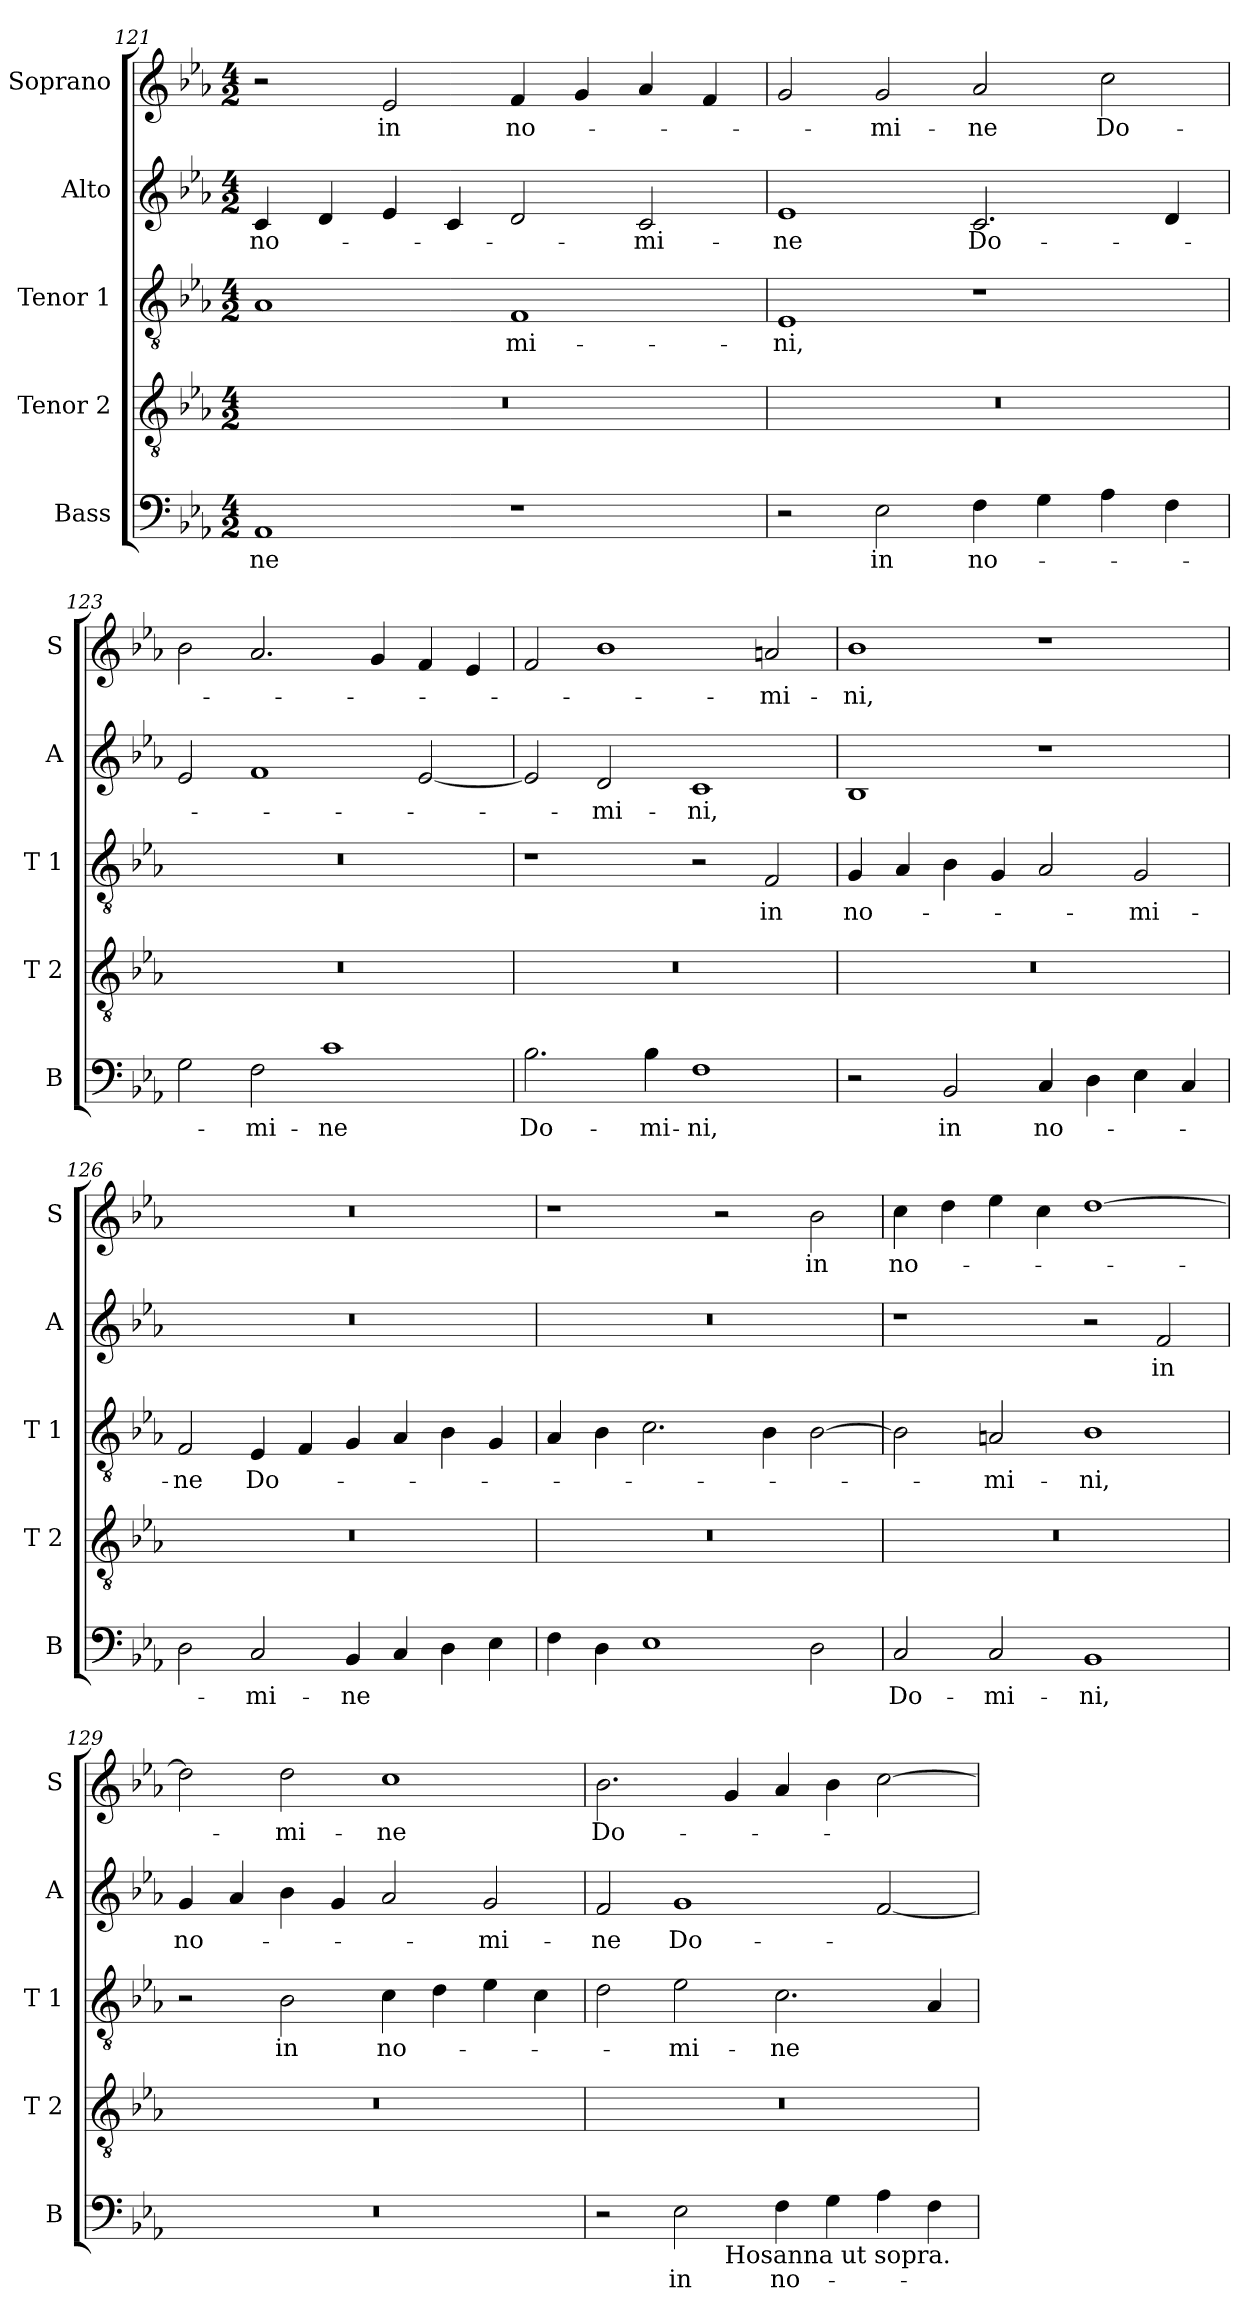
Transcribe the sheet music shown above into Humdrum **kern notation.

**kern	**text	**kern	**kern	**text	**kern	**text	**kern	**text
*part5	*part5	*part4	*part3	*part3	*part2	*part2	*part1	*part1
*staff5	*staff5	*staff4	*staff3	*staff3	*staff2	*staff2	*staff1	*staff1
*I"Bass	*	*I"Tenor 2	*I"Tenor 1	*	*I"Alto	*	*I"Soprano	*
*I'B	*	*I'T 2	*I'T 1	*	*I'A	*	*I'S	*
!!LO:PB:g=z
*clefF4	*	*clefGv2	*clefGv2	*	*clefG2	*	*clefG2	*
*k[b-e-a-]	*	*k[b-e-a-]	*k[b-e-a-]	*	*k[b-e-a-]	*	*k[b-e-a-]	*
*E-:	*	*E-:	*E-:	*	*E-:	*	*E-:	*
*M4/2	*	*M4/2	*M4/2	*	*M4/2	*	*M4/2	*
=121	=121	=121	=121	=121	=121	=121	=121	=121
!	!LO:LY:b	!	!	!	!	!LO:LY:b	!	!
1AA-	-ne	0r	1A-	.	4c/	no-	2r	.
.	.	.	.	.	4d/	.	.	.
!	!	!	!	!	!	!	!	!LO:LY:b
.	.	.	.	.	4e-/	.	2e-/	in
.	.	.	.	.	4c/	.	.	.
!	!	!	!	!LO:LY:b	!	!	!	!LO:LY:b
1r	.	.	1F	-mi-	2d/	.	4f/	no-
.	.	.	.	.	.	.	4g/	.
!	!	!	!	!	!	!LO:LY:b	!	!
.	.	.	.	.	2c/	-mi-	4a-/	.
.	.	.	.	.	.	.	4f/	.
=122	=122	=122	=122	=122	=122	=122	=122	=122
!	!	!	!	!LO:LY:b	!	!LO:LY:b	!	!
2r	.	0r	1E-	-ni,	1e-	-ne	2g/	.
!	!LO:LY:b	!	!	!	!	!	!	!LO:LY:b
2E-\	in	.	.	.	.	.	2g/	-mi-
!	!LO:LY:b	!	!	!	!	!LO:LY:b	!	!LO:LY:b
4F\	no-	.	1r	.	2.c/	Do-	2a-/	-ne
4G\	.	.	.	.	.	.	.	.
!	!	!	!	!	!	!	!	!LO:LY:b
4A-\	.	.	.	.	.	.	2cc\	Do-
4F\	.	.	.	.	4d/	.	.	.
=123	=123	=123	=123	=123	=123	=123	=123	=123
2G\	.	0r	0r	.	2e-/	.	2b-\	.
!	!LO:LY:b	!	!	!	!	!	!	!
2F\	-mi-	.	.	.	1f	.	2.a-/	.
!	!LO:LY:b	!	!	!	!	!	!	!
1c	-ne	.	.	.	.	.	.	.
.	.	.	.	.	.	.	4g/	.
.	.	.	.	.	[2e-/	.	4f/	.
.	.	.	.	.	.	.	4e-/	.
=124	=124	=124	=124	=124	=124	=124	=124	=124
!	!LO:LY:b	!	!	!	!	!	!	!
2.B-\	Do-	0r	1r	.	2e-/]	.	2f/	.
!	!	!	!	!	!	!LO:LY:b	!	!
.	.	.	.	.	2d/	-mi-	1b-	.
!	!LO:LY:b	!	!	!	!	!	!	!
4B-\	-mi-	.	.	.	.	.	.	.
!	!LO:LY:b	!	!	!	!	!LO:LY:b	!	!
1F	-ni,	.	2r	.	1c	-ni,	.	.
!	!	!	!	!LO:LY:b	!	!	!	!LO:LY:b
.	.	.	2F/	in	.	.	2an/	-mi-
=125	=125	=125	=125	=125	=125	=125	=125	=125
!	!	!	!	!LO:LY:b	!	!	!	!LO:LY:b
2r	.	0r	4G/	no-	1B-	.	1b-	-ni,
.	.	.	4A-/	.	.	.	.	.
!	!LO:LY:b	!	!	!	!	!	!	!
2BB-/	in	.	4B-\	.	.	.	.	.
.	.	.	4G/	.	.	.	.	.
!	!LO:LY:b	!	!	!	!	!	!	!
4C/	no-	.	2A-/	.	1r	.	1r	.
4D\	.	.	.	.	.	.	.	.
!	!	!	!	!LO:LY:b	!	!	!	!
4E-\	.	.	2G/	-mi-	.	.	.	.
4C/	.	.	.	.	.	.	.	.
=126	=126	=126	=126	=126	=126	=126	=126	=126
!	!	!	!	!LO:LY:b	!	!	!	!
2D\	.	0r	2F/	-ne	0r	.	0r	.
!	!LO:LY:b	!	!	!LO:LY:b	!	!	!	!
2C/	-mi-	.	4E-/	Do-	.	.	.	.
.	.	.	4F/	.	.	.	.	.
!	!LO:LY:b	!	!	!	!	!	!	!
4BB-/	-ne	.	4G/	.	.	.	.	.
4C/	.	.	4A-/	.	.	.	.	.
4D\	.	.	4B-\	.	.	.	.	.
4E-\	.	.	4G/	.	.	.	.	.
!!LO:LB:g=z
=127	=127	=127	=127	=127	=127	=127	=127	=127
4F\	.	0r	4A-/	.	0r	.	1r	.
4D\	.	.	4B-\	.	.	.	.	.
1E-	.	.	2.c\	.	.	.	.	.
.	.	.	.	.	.	.	2r	.
.	.	.	4B-\	.	.	.	.	.
!	!	!	!	!	!	!	!	!LO:LY:b
2D\	.	.	[2B-\	.	.	.	2b-\	in
=128	=128	=128	=128	=128	=128	=128	=128	=128
!	!LO:LY:b	!	!	!	!	!	!	!LO:LY:b
2C/	Do-	0r	2B-\]	.	1r	.	4cc\	no-
.	.	.	.	.	.	.	4dd\	.
!	!LO:LY:b	!	!	!LO:LY:b	!	!	!	!
2C/	-mi-	.	2An/	-mi-	.	.	4ee-\	.
.	.	.	.	.	.	.	4cc\	.
!	!LO:LY:b	!	!	!LO:LY:b	!	!	!	!
1BB-	-ni,	.	1B-	-ni,	2r	.	[1dd	.
!	!	!	!	!	!	!LO:LY:b	!	!
.	.	.	.	.	2f/	in	.	.
=129	=129	=129	=129	=129	=129	=129	=129	=129
!	!	!	!	!	!	!LO:LY:b	!	!
0r	.	0r	2r	.	4g/	no-	2dd\]	.
.	.	.	.	.	4a-/	.	.	.
!	!	!	!	!LO:LY:b	!	!	!	!LO:LY:b
.	.	.	2B-\	in	4b-\	.	2dd\	-mi-
.	.	.	.	.	4g/	.	.	.
!	!	!	!	!LO:LY:b	!	!	!	!LO:LY:b
.	.	.	4c\	no-	2a-/	.	1cc	-ne
.	.	.	4d\	.	.	.	.	.
!	!	!	!	!	!	!LO:LY:b	!	!
.	.	.	4e-\	.	2g/	-mi-	.	.
.	.	.	4c\	.	.	.	.	.
=130	=130	=130	=130	=130	=130	=130	=130	=130
!	!	!	!	!	!	!LO:LY:b	!	!LO:LY:b
*^	*	*	*	*	*	*	*	*
2r	2.ryy	.	0r	2d\	.	2f/	-ne	2.b-\	Do-
!	!	!LO:LY:b	!	!	!LO:LY:b	!	!LO:LY:b	!	!
2E-\	.	in	.	2e-\	-mi-	1g	Do-	.	.
!	!LO:TX:b:t=Hosanna ut sopra.	!	!	!	!	!	!	!	!
.	1ryy	.	.	.	.	.	.	4g/	.
!	!	!LO:LY:b	!	!	!LO:LY:b	!	!	!	!
4F\	.	no-	.	2.c\	-ne	.	.	4a-/	.
4G\	.	.	.	.	.	.	.	4b-\	.
4A-\	.	.	.	.	.	[2f/	.	[2cc\	.
4F\	4ryy	.	.	4A-/	.	.	.	.	.
*v	*v	*	*	*	*	*	*	*	*
=	=	=	=	=	=	=	=	=
*-	*-	*-	*-	*-	*-	*-	*-	*-
